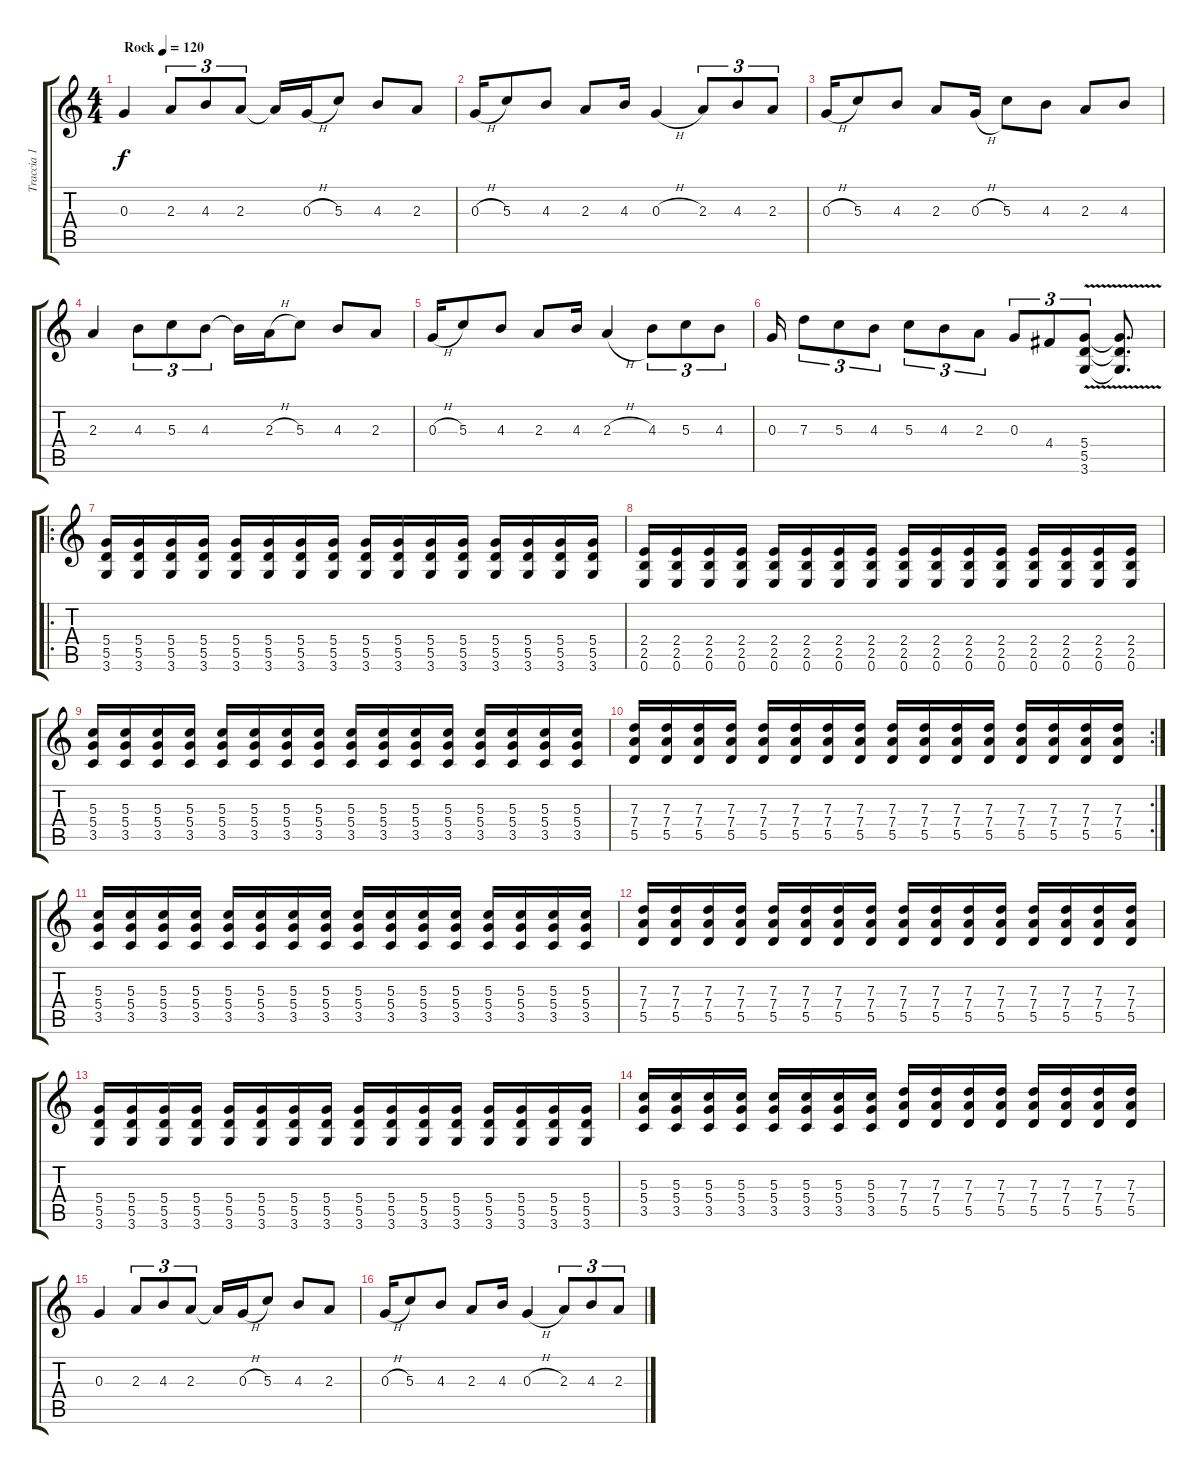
\track ("Traccia 1" "Traccia 1") {instrument distortionguitar}
\staff {score tabs}
\tuning (E4 B3 G3 D3 A2 E2) {hide}
\ts (4 4)
\tempo (120 "Rock")
\clef g2
\ks c
0.3.4{dy f instrument distortionguitar} 2.3.8{tu (3 2)} 4.3.8{tu (3 2)} 2.3.8{tu (3 2)} 2.3{t}.16 0.3{h}.16 5.3.8 4.3.8 2.3.8 |
0.3{h}.16 5.3.8 4.3.8 2.3.8 4.3.16 0.3{h}.4 2.3.8{tu (3 2)} 4.3.8{tu (3 2)} 2.3.8{tu (3 2)} |
0.3{h}.16 5.3.8 4.3.8 2.3.8 0.3{h}.16 5.3.8 4.3.8 2.3.8 4.3.8 |
2.3.4 4.3.8{tu (3 2)} 5.3.8{tu (3 2)} 4.3.8{tu (3 2)} 4.3{t}.16 2.3{h}.16 5.3.8 4.3.8 2.3.8 |
0.3{h}.16 5.3.8 4.3.8 2.3.8 4.3.16 2.3{h}.4 4.3.8{tu (3 2)} 5.3.8{tu (3 2)} 4.3.8{tu (3 2)} |
0.3.16 7.3.8{tu (3 2)} 5.3.8{tu (3 2)} 4.3.8{tu (3 2)} 5.3.8{tu (3 2)} 4.3.8{tu (3 2)} 2.3.8{tu (3 2)} 0.3.8{tu (3 2)} 4.4.8{tu (3 2)} (5.4{v} 5.5{v} 3.6{v}).8{tu (3 2)} (5.4{v t} 5.5{v t} 3.6{v t}).8{d} |
\ro
(5.4 5.5 3.6).16 (5.4 5.5 3.6).16 (5.4 5.5 3.6).16 (5.4 5.5 3.6).16 (5.4 5.5 3.6).16 (5.4 5.5 3.6).16 (5.4 5.5 3.6).16 (5.4 5.5 3.6).16 (5.4 5.5 3.6).16 (5.4 5.5 3.6).16 (5.4 5.5 3.6).16 (5.4 5.5 3.6).16 (5.4 5.5 3.6).16 (5.4 5.5 3.6).16 (5.4 5.5 3.6).16 (5.4 5.5 3.6).16 |
(2.4 2.5 0.6).16 (2.4 2.5 0.6).16 (2.4 2.5 0.6).16 (2.4 2.5 0.6).16 (2.4 2.5 0.6).16 (2.4 2.5 0.6).16 (2.4 2.5 0.6).16 (2.4 2.5 0.6).16 (2.4 2.5 0.6).16 (2.4 2.5 0.6).16 (2.4 2.5 0.6).16 (2.4 2.5 0.6).16 (2.4 2.5 0.6).16 (2.4 2.5 0.6).16 (2.4 2.5 0.6).16 (2.4 2.5 0.6).16 |
(5.3 5.4 3.5).16 (5.3 5.4 3.5).16 (5.3 5.4 3.5).16 (5.3 5.4 3.5).16 (5.3 5.4 3.5).16 (5.3 5.4 3.5).16 (5.3 5.4 3.5).16 (5.3 5.4 3.5).16 (5.3 5.4 3.5).16 (5.3 5.4 3.5).16 (5.3 5.4 3.5).16 (5.3 5.4 3.5).16 (5.3 5.4 3.5).16 (5.3 5.4 3.5).16 (5.3 5.4 3.5).16 (5.3 5.4 3.5).16 |
\rc 2
(7.3 7.4 5.5).16 (7.3 7.4 5.5).16 (7.3 7.4 5.5).16 (7.3 7.4 5.5).16 (7.3 7.4 5.5).16 (7.3 7.4 5.5).16 (7.3 7.4 5.5).16 (7.3 7.4 5.5).16 (7.3 7.4 5.5).16 (7.3 7.4 5.5).16 (7.3 7.4 5.5).16 (7.3 7.4 5.5).16 (7.3 7.4 5.5).16 (7.3 7.4 5.5).16 (7.3 7.4 5.5).16 (7.3 7.4 5.5).16 |
(5.3 5.4 3.5).16 (5.3 5.4 3.5).16 (5.3 5.4 3.5).16 (5.3 5.4 3.5).16 (5.3 5.4 3.5).16 (5.3 5.4 3.5).16 (5.3 5.4 3.5).16 (5.3 5.4 3.5).16 (5.3 5.4 3.5).16 (5.3 5.4 3.5).16 (5.3 5.4 3.5).16 (5.3 5.4 3.5).16 (5.3 5.4 3.5).16 (5.3 5.4 3.5).16 (5.3 5.4 3.5).16 (5.3 5.4 3.5).16 |
(7.3 7.4 5.5).16 (7.3 7.4 5.5).16 (7.3 7.4 5.5).16 (7.3 7.4 5.5).16 (7.3 7.4 5.5).16 (7.3 7.4 5.5).16 (7.3 7.4 5.5).16 (7.3 7.4 5.5).16 (7.3 7.4 5.5).16 (7.3 7.4 5.5).16 (7.3 7.4 5.5).16 (7.3 7.4 5.5).16 (7.3 7.4 5.5).16 (7.3 7.4 5.5).16 (7.3 7.4 5.5).16 (7.3 7.4 5.5).16 |
(5.4 5.5 3.6).16 (5.4 5.5 3.6).16 (5.4 5.5 3.6).16 (5.4 5.5 3.6).16 (5.4 5.5 3.6).16 (5.4 5.5 3.6).16 (5.4 5.5 3.6).16 (5.4 5.5 3.6).16 (5.4 5.5 3.6).16 (5.4 5.5 3.6).16 (5.4 5.5 3.6).16 (5.4 5.5 3.6).16 (5.4 5.5 3.6).16 (5.4 5.5 3.6).16 (5.4 5.5 3.6).16 (5.4 5.5 3.6).16 |
(5.3 5.4 3.5).16 (5.3 5.4 3.5).16 (5.3 5.4 3.5).16 (5.3 5.4 3.5).16 (5.3 5.4 3.5).16 (5.3 5.4 3.5).16 (5.3 5.4 3.5).16 (5.3 5.4 3.5).16 (7.3 7.4 5.5).16 (7.3 7.4 5.5).16 (7.3 7.4 5.5).16 (7.3 7.4 5.5).16 (7.3 7.4 5.5).16 (7.3 7.4 5.5).16 (7.3 7.4 5.5).16 (7.3 7.4 5.5).16 |
0.3.4 2.3.8{tu (3 2)} 4.3.8{tu (3 2)} 2.3.8{tu (3 2)} 2.3{t}.16 0.3{h}.16 5.3.8 4.3.8 2.3.8 |
0.3{h}.16 5.3.8 4.3.8 2.3.8 4.3.16 0.3{h}.4 2.3.8{tu (3 2)} 4.3.8{tu (3 2)} 2.3.8{tu (3 2)}
